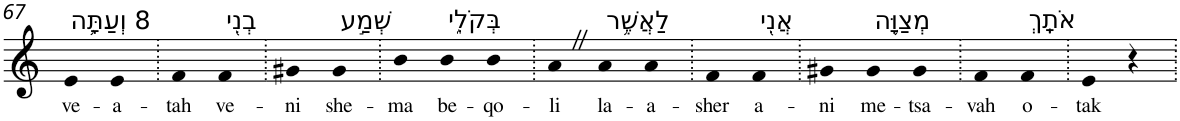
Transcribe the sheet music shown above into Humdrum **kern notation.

**kern	**text
*part1	*part1
*staff1	*staff1
*I"Piano	*
*I'Pno	*
!!LO:PB:g=z
*clefG2	*
*k[]	*
=67	=67
!LO:TX:a:t=8 וְעַתָּ֥ה	!
!	!LO:LY:b
4e	ve-
!	!LO:LY:b
4e	-a-
=68.	=68.
!	!LO:LY:b
4f	-tah
!LO:TX:a:t=בְנִ֖י	!
!	!LO:LY:b
4f	ve-
=69.	=69.
!	!LO:LY:b
4g#X	-ni
!LO:TX:a:t=שְׁמַ֣ע	!
!	!LO:LY:b
4g#	she-
=70.	=70.
!	!LO:LY:b
4b	-ma
!LO:TX:a:t=בְּקֹלִ֑י	!
!	!LO:LY:b
4b	be-
!	!LO:LY:b
4b	-qo-
=71.	=71.
!	!LO:LY:b
4aZ	-li
!LO:TX:a:t=לַאֲשֶׁ֥ר	!
!	!LO:LY:b
4a	la-
!	!LO:LY:b
4a	-a-
=72.	=72.
!	!LO:LY:b
4f	-sher
!LO:TX:a:t=אֲנִ֖י	!
!	!LO:LY:b
4f	a-
=73.	=73.
!	!LO:LY:b
4g#X	-ni
!LO:TX:a:t=מְצַוָּ֥ה	!
!	!LO:LY:b
4g#	me-
!	!LO:LY:b
4g#	-tsa-
=74.	=74.
!	!LO:LY:b
4f	-vah
!LO:TX:a:t=אֹתָֽךְ	!
!	!LO:LY:b
4f	o-
=75.	=75.
!	!LO:LY:b
4e	-tak
4r	.
=.	=.
*-	*-
